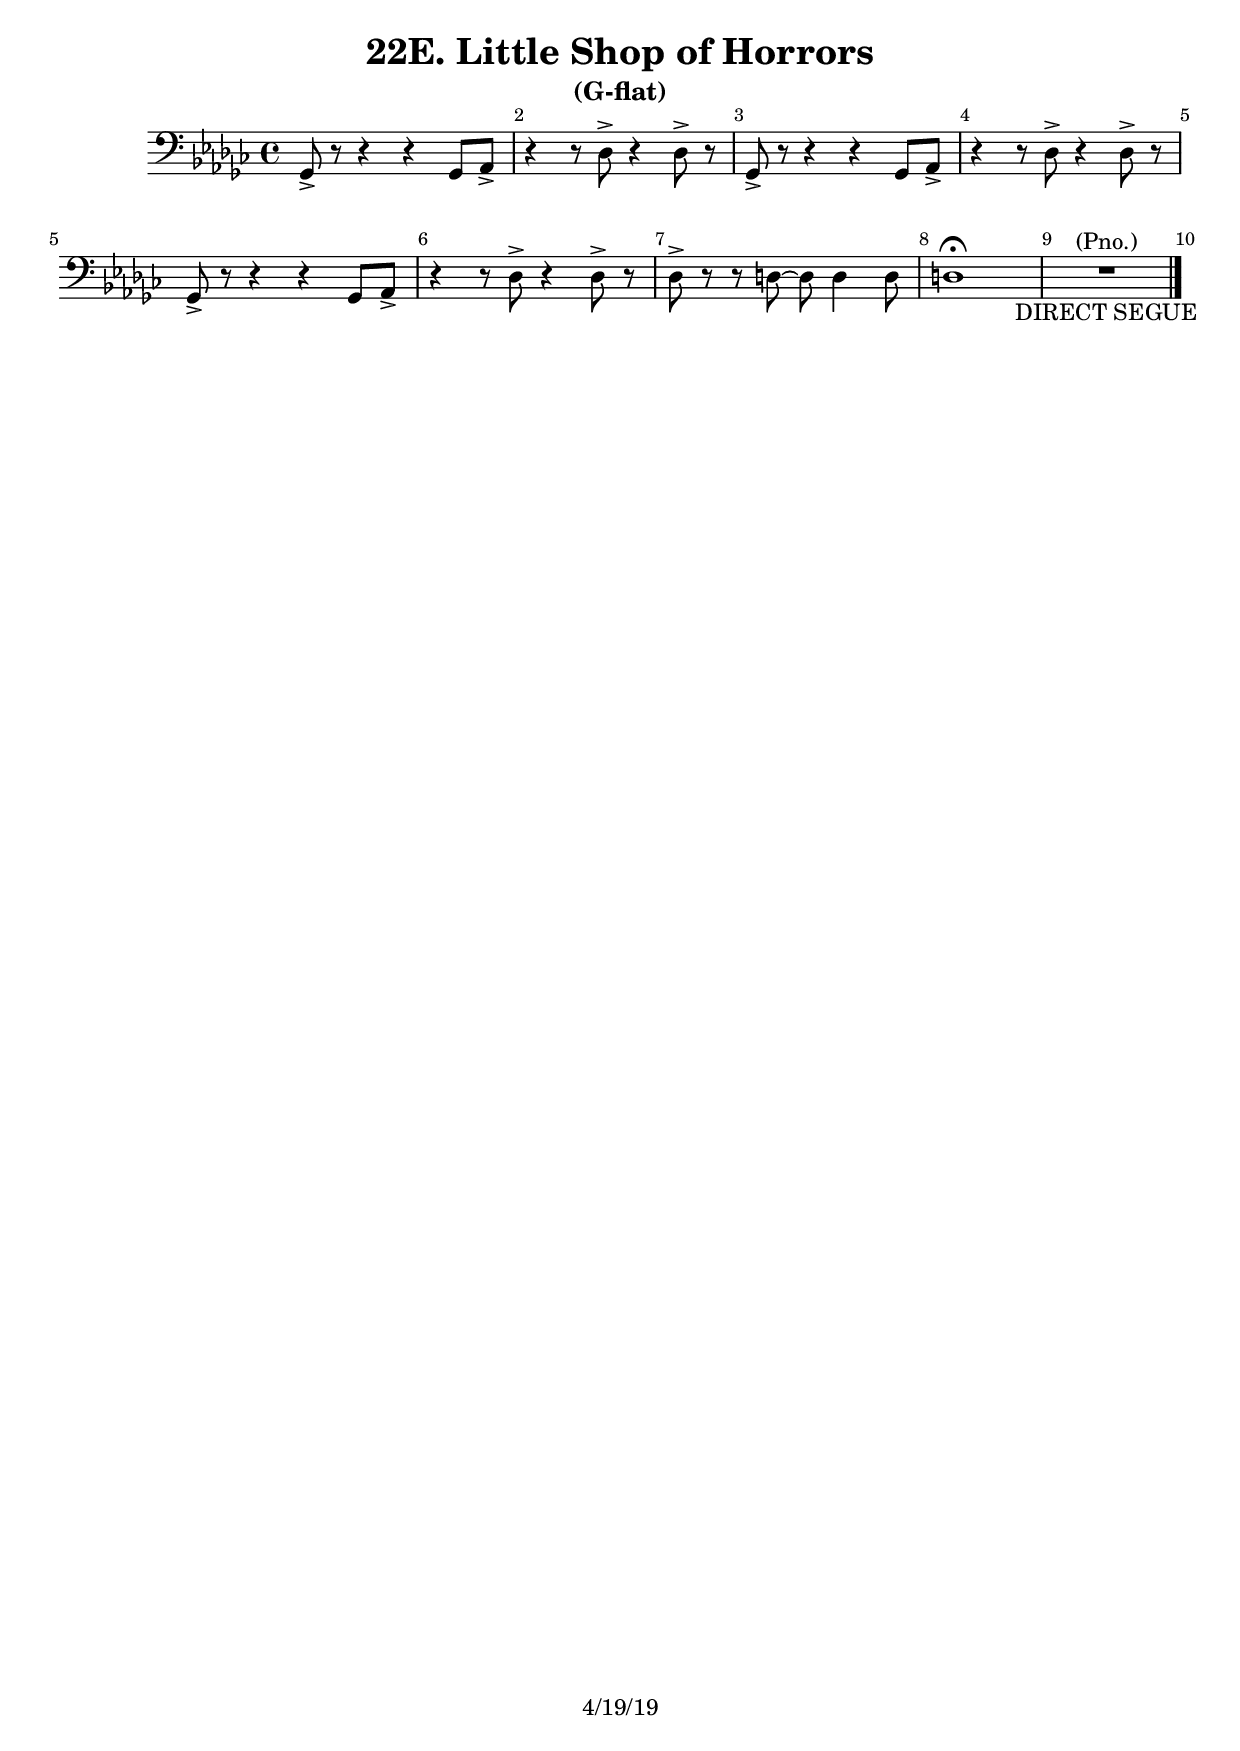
\header {
  title = "22E. Little Shop of Horrors"
  subtitle = "(G-flat)"
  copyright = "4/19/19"
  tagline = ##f
}

global = {
  \key ges \major
  \time 4/4
  \clef bass
  %\tempo "Rubato"
  \compressFullBarRests
  \override Score.BarNumber.break-visibility = ##(#t #t #t)
}

\relative c {
  \global
  \repeat unfold 3 { ges8-> r r4 r ges8 aes-> r4 r8 des-> r4 des8-> r } des8-> r r d ~ d d4 d8 d1\fermata R1^"(Pno.)"_"DIRECT SEGUE" \bar "|."
}